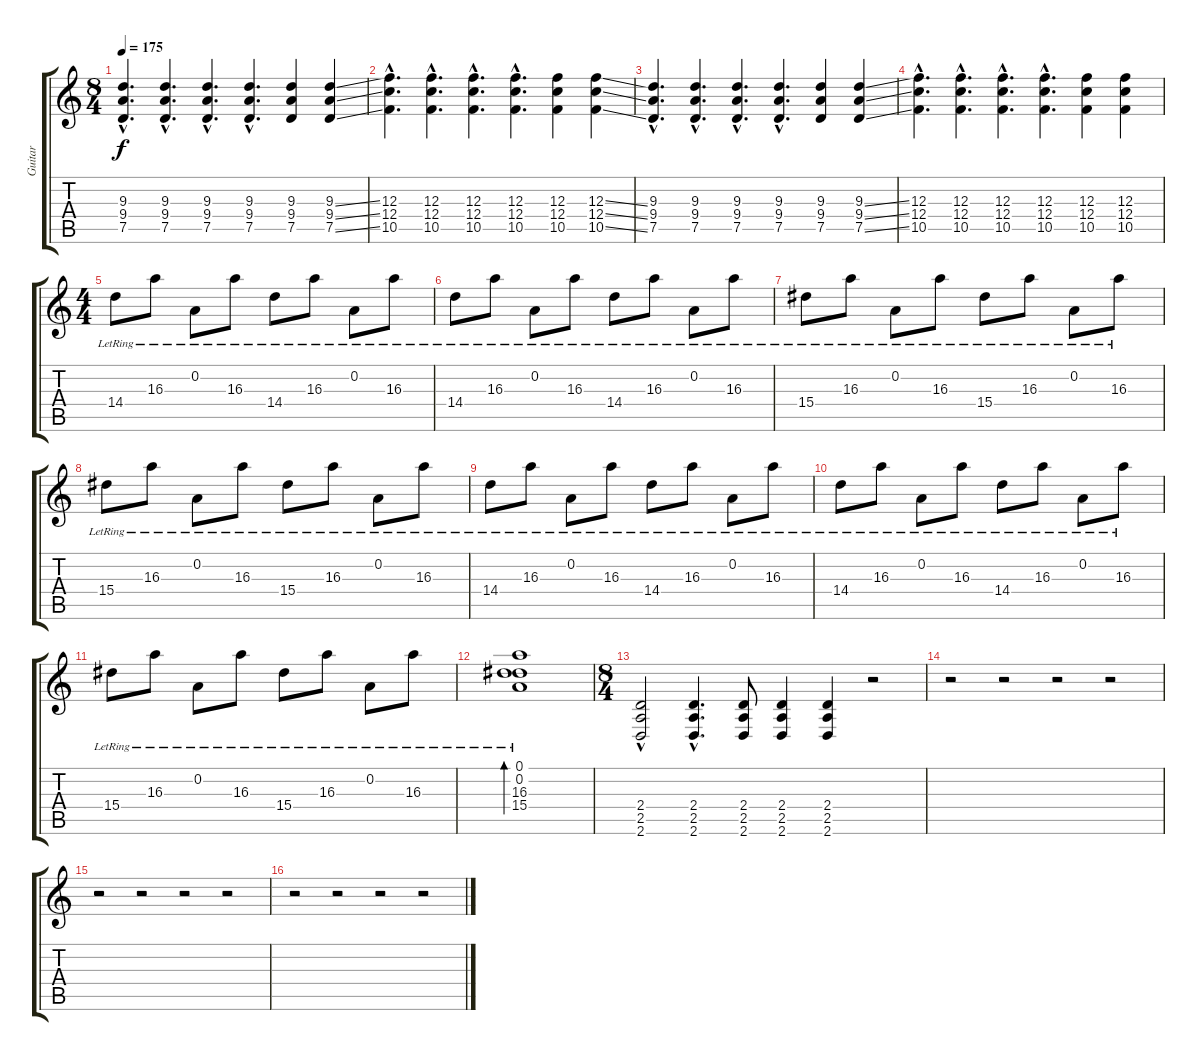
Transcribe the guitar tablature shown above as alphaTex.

\track ("Guitar" "Guitar") {instrument electricguitarclean}
\staff {score tabs}
\tuning (D4 A3 F3 C3 G2 C2) {hide}
\ts (8 4)
\tempo 175
\clef g2
\ks c
(9.3{hac} 9.4{hac} 7.5{hac}).4{d dy f} (9.3{hac} 9.4{hac} 7.5{hac}).4{d} (9.3{hac} 9.4{hac} 7.5{hac}).4{d} (9.3{hac} 9.4{hac} 7.5{hac}).4{d} (9.3 9.4 7.5).4 (9.3{ss} 9.4{ss} 7.5{ss}).4 |
(12.3{hac} 12.4{hac} 10.5{hac}).4{d} (12.3{hac} 12.4{hac} 10.5{hac}).4{d} (12.3{hac} 12.4{hac} 10.5{hac}).4{d} (12.3{hac} 12.4{hac} 10.5{hac}).4{d} (12.3 12.4 10.5).4 (12.3{ss} 12.4{ss} 10.5{ss}).4 |
(9.3{hac} 9.4{hac} 7.5{hac}).4{d} (9.3{hac} 9.4{hac} 7.5{hac}).4{d} (9.3{hac} 9.4{hac} 7.5{hac}).4{d} (9.3{hac} 9.4{hac} 7.5{hac}).4{d} (9.3 9.4 7.5).4 (9.3{ss} 9.4{ss} 7.5{ss}).4 |
(12.3{hac} 12.4{hac} 10.5{hac}).4{d} (12.3{hac} 12.4{hac} 10.5{hac}).4{d} (12.3{hac} 12.4{hac} 10.5{hac}).4{d} (12.3{hac} 12.4{hac} 10.5{hac}).4{d} (12.3 12.4 10.5).4 (12.3 12.4 10.5).4 |
\ts (4 4)
14.4{lr}.8{instrument electricguitarclean} 16.3{lr}.8 0.2{lr}.8 16.3{lr}.8 14.4{lr}.8 16.3{lr}.8 0.2{lr}.8 16.3{lr}.8 |
14.4{lr}.8 16.3{lr}.8 0.2{lr}.8 16.3{lr}.8 14.4{lr}.8 16.3{lr}.8 0.2{lr}.8 16.3{lr}.8 |
15.4{lr}.8 16.3{lr}.8 0.2{lr}.8 16.3{lr}.8 15.4{lr}.8 16.3{lr}.8 0.2{lr}.8 16.3{lr}.8 |
15.4{lr}.8 16.3{lr}.8 0.2{lr}.8 16.3{lr}.8 15.4{lr}.8 16.3{lr}.8 0.2{lr}.8 16.3{lr}.8 |
14.4{lr}.8 16.3{lr}.8 0.2{lr}.8 16.3{lr}.8 14.4{lr}.8 16.3{lr}.8 0.2{lr}.8 16.3{lr}.8 |
14.4{lr}.8 16.3{lr}.8 0.2{lr}.8 16.3{lr}.8 14.4{lr}.8 16.3{lr}.8 0.2{lr}.8 16.3{lr}.8 |
15.4{lr}.8 16.3{lr}.8 0.2{lr}.8 16.3{lr}.8 15.4{lr}.8 16.3{lr}.8 0.2{lr}.8 16.3{lr}.8 |
(0.1 0.2 16.3 15.4{lr}).1{bd 480} |
\ts (8 4)
(2.4 2.5 2.6{hac}).2{volume 16 instrument distortionguitar} (2.4{hac} 2.5{hac} 2.6{hac}).4{d} (2.4 2.5 2.6).8 (2.4 2.5 2.6).4 (2.4 2.5 2.6).4 r.2 |
r.2 r.2 r.2 r.2 |
r.2 r.2 r.2 r.2 |
r.2 r.2 r.2 r.2
